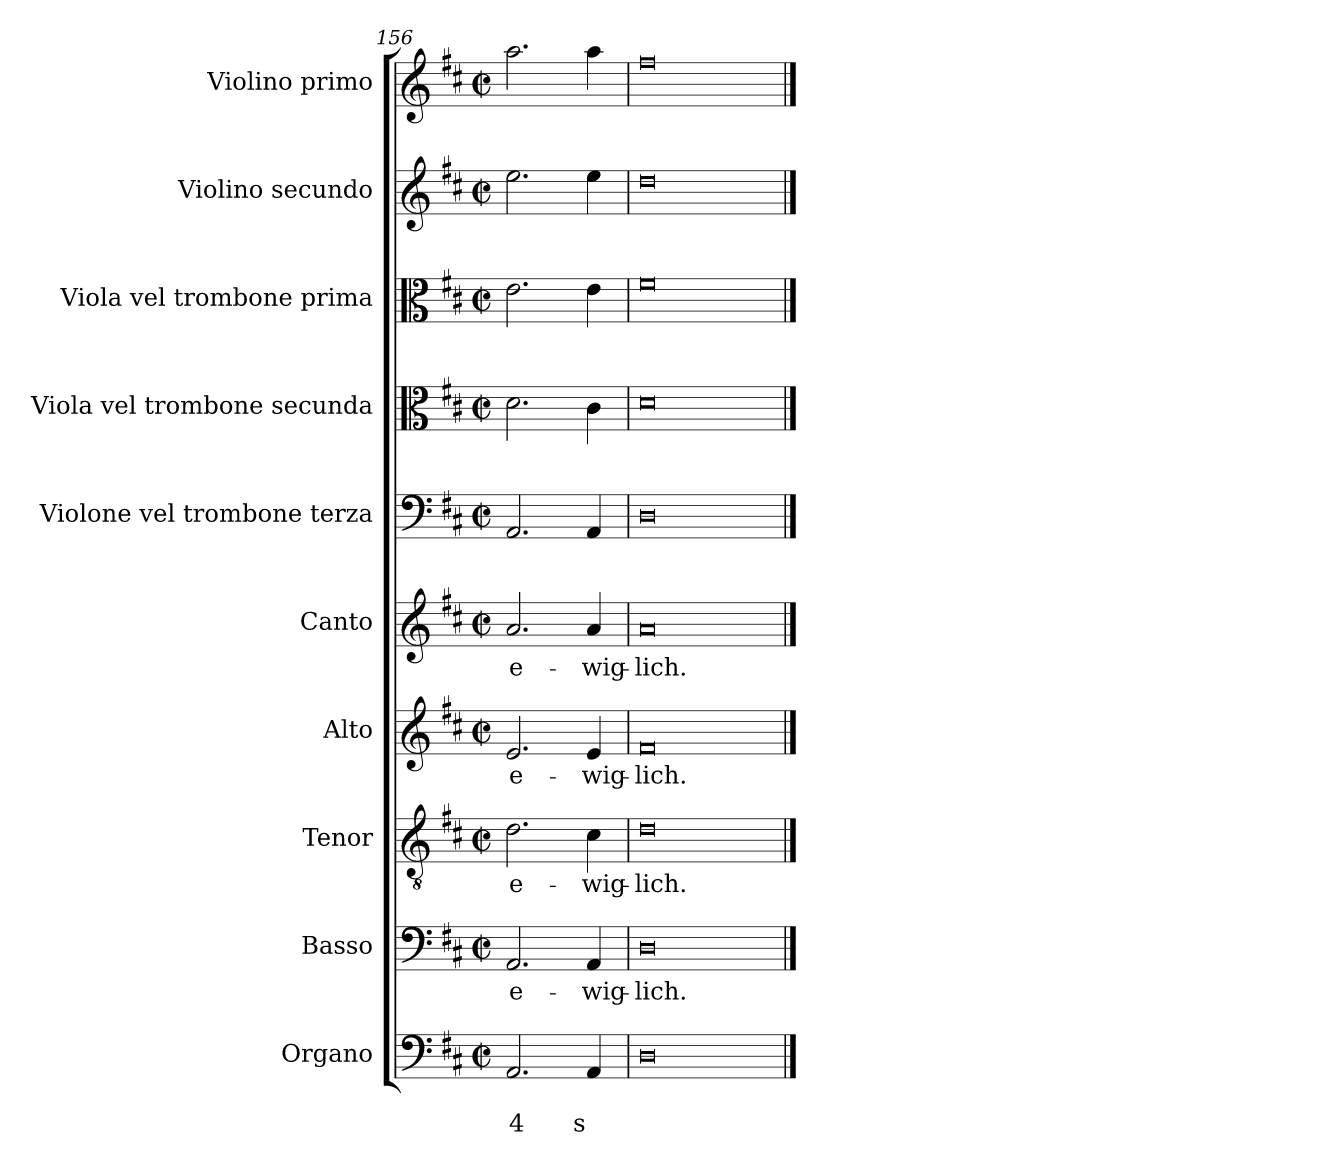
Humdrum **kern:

**kern	**text	**text	**kern	**text	**kern	**text	**kern	**text	**kern	**text	**kern	**kern	**kern	**kern	**kern
*part10	*part10	*part10	*part9	*part9	*part8	*part8	*part7	*part7	*part6	*part6	*part5	*part4	*part3	*part2	*part1
*staff10	*staff10	*staff10	*staff9	*staff9	*staff8	*staff8	*staff7	*staff7	*staff6	*staff6	*staff5	*staff4	*staff3	*staff2	*staff1
*I"Organo	*	*	*I"Basso	*	*I"Tenor	*	*I"Alto	*	*I"Canto	*	*I"Violone vel trombone  terza	*I"Viola vel trombone secunda	*I"Viola vel trombone prima	*I"Violino secundo	*I"Violino primo
*	*	*	*I'B	*	*I'T	*	*I'A	*	*I'C	*	*I'Vn	*I'Va2	*I'Va1	*I'Vi2	*I'Vi1
*clefF4	*	*	*clefF4	*	*clefGv2	*	*clefG2	*	*clefG2	*	*clefF4	*clefC3	*clefC3	*clefG2	*clefG2
*k[f#c#]	*	*	*k[f#c#]	*	*k[f#c#]	*	*k[f#c#]	*	*k[f#c#]	*	*k[f#c#]	*k[f#c#]	*k[f#c#]	*k[f#c#]	*k[f#c#]
*D:	*	*	*D:	*	*D:	*	*D:	*	*D:	*	*D:	*D:	*D:	*D:	*D:
*M2/2	*	*	*M2/2	*	*M2/2	*	*M2/2	*	*M2/2	*	*M2/2	*M2/2	*M2/2	*M2/2	*M2/2
*met(c|)	*	*	*met(c|)	*	*met(c|)	*	*met(c|)	*	*met(c|)	*	*met(c|)	*met(c|)	*met(c|)	*met(c|)	*met(c|)
=156	=156	=156	=156	=156	=156	=156	=156	=156	=156	=156	=156	=156	=156	=156	=156
!	!	!LO:LY:b	!	!	!	!	!	!	!	!	!	!	!	!	!
!	!	!	!	!LO:LY:b	!	!	!	!	!	!	!	!	!	!	!
!	!	!	!	!	!	!LO:LY:b	!	!	!	!	!	!	!	!	!
!	!	!	!	!	!	!	!	!LO:LY:b	!	!	!	!	!	!	!
!	!	!	!	!	!	!	!	!	!	!LO:LY:b	!	!	!	!	!
2.AA/	.	4	2.AA/	e-	2.d\	e-	2.e/	e-	2.a/	e-	2.AA/	2.d\	2.e\	2.ee\	2.aa\
!	!	!LO:LY:b	!	!	!	!	!	!	!	!	!	!	!	!	!
!	!	!	!	!LO:LY:b	!	!	!	!	!	!	!	!	!	!	!
!	!	!	!	!	!	!LO:LY:b	!	!	!	!	!	!	!	!	!
!	!	!	!	!	!	!	!	!LO:LY:b	!	!	!	!	!	!	!
!	!	!	!	!	!	!	!	!	!	!LO:LY:b	!	!	!	!	!
4AA/	.	s	4AA/	-wig-	4c#\	-wig-	4e/	-wig-	4a/	-wig-	4AA/	4c#\	4e\	4ee\	4aa\
=157	=157	=157	=157	=157	=157	=157	=157	=157	=157	=157	=157	=157	=157	=157	=157
!	!	!	!	!LO:LY:b	!	!	!	!	!	!	!	!	!	!	!
!	!	!	!	!	!	!LO:LY:b	!	!	!	!	!	!	!	!	!
!	!	!	!	!	!	!	!	!LO:LY:b	!	!	!	!	!	!	!
!	!	!	!	!	!	!	!	!	!	!LO:LY:b	!	!	!	!	!
0D	.	.	0D	-lich.	0d	-lich.	0f#	-lich.	0a	-lich.	0D	0d	0f#	0dd	0ff#
==	==	==	==	==	==	==	==	==	==	==	==	==	==	==	==
*-	*-	*-	*-	*-	*-	*-	*-	*-	*-	*-	*-	*-	*-	*-	*-
